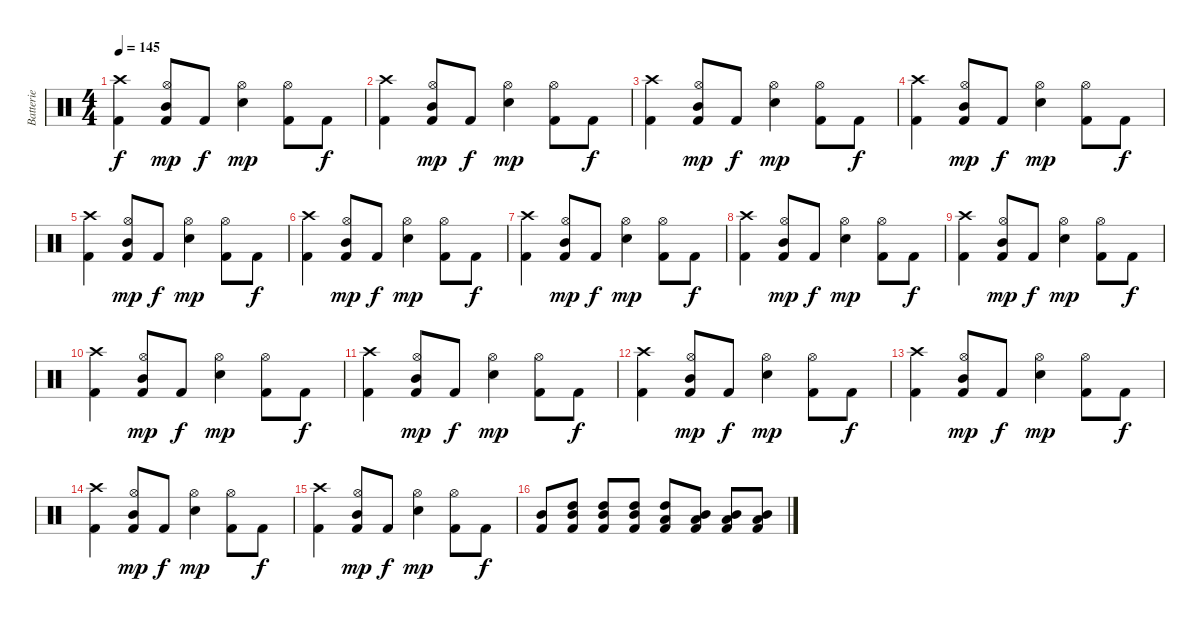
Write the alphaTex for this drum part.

\track ("Batterie" "Batterie") {instrument percussion}
\staff {score}
\articulation defaults
\ts (4 4)
\tempo 145
\clef neutral
\ks c
("Crash high (hit)" "Kick (hit) 2").4{dy f} ("Hi-Hat (open)" "Mid Tom (hit)" "Kick (hit) 2").8{dy mp} "Kick (hit) 2".8{dy f} ("Hi-Hat (open)" "Electric Snare (hit)").4{dy mp} ("Hi-Hat (open)" "Kick (hit) 2").8 "Kick (hit) 2".8{dy f} |
("Crash high (hit)" "Kick (hit) 2").4 ("Hi-Hat (open)" "Mid Tom (hit)" "Kick (hit) 2").8{dy mp} "Kick (hit) 2".8{dy f} ("Hi-Hat (open)" "Electric Snare (hit)").4{dy mp} ("Hi-Hat (open)" "Kick (hit) 2").8 "Kick (hit) 2".8{dy f} |
("Crash high (hit)" "Kick (hit) 2").4 ("Hi-Hat (open)" "Mid Tom (hit)" "Kick (hit) 2").8{dy mp} "Kick (hit) 2".8{dy f} ("Hi-Hat (open)" "Electric Snare (hit)").4{dy mp} ("Hi-Hat (open)" "Kick (hit) 2").8 "Kick (hit) 2".8{dy f} |
("Crash high (hit)" "Kick (hit) 2").4 ("Hi-Hat (open)" "Mid Tom (hit)" "Kick (hit) 2").8{dy mp} "Kick (hit) 2".8{dy f} ("Hi-Hat (open)" "Electric Snare (hit)").4{dy mp} ("Hi-Hat (open)" "Kick (hit) 2").8 "Kick (hit) 2".8{dy f} |
("Crash high (hit)" "Kick (hit) 2").4 ("Hi-Hat (open)" "Mid Tom (hit)" "Kick (hit) 2").8{dy mp} "Kick (hit) 2".8{dy f} ("Hi-Hat (open)" "Electric Snare (hit)").4{dy mp} ("Hi-Hat (open)" "Kick (hit) 2").8 "Kick (hit) 2".8{dy f} |
("Crash high (hit)" "Kick (hit) 2").4 ("Hi-Hat (open)" "Mid Tom (hit)" "Kick (hit) 2").8{dy mp} "Kick (hit) 2".8{dy f} ("Hi-Hat (open)" "Electric Snare (hit)").4{dy mp} ("Hi-Hat (open)" "Kick (hit) 2").8 "Kick (hit) 2".8{dy f} |
("Crash high (hit)" "Kick (hit) 2").4 ("Hi-Hat (open)" "Mid Tom (hit)" "Kick (hit) 2").8{dy mp} "Kick (hit) 2".8{dy f} ("Hi-Hat (open)" "Electric Snare (hit)").4{dy mp} ("Hi-Hat (open)" "Kick (hit) 2").8 "Kick (hit) 2".8{dy f} |
("Crash high (hit)" "Kick (hit) 2").4 ("Hi-Hat (open)" "Mid Tom (hit)" "Kick (hit) 2").8{dy mp} "Kick (hit) 2".8{dy f} ("Hi-Hat (open)" "Electric Snare (hit)").4{dy mp} ("Hi-Hat (open)" "Kick (hit) 2").8 "Kick (hit) 2".8{dy f} |
("Crash high (hit)" "Kick (hit) 2").4 ("Hi-Hat (open)" "Mid Tom (hit)" "Kick (hit) 2").8{dy mp} "Kick (hit) 2".8{dy f} ("Hi-Hat (open)" "Electric Snare (hit)").4{dy mp} ("Hi-Hat (open)" "Kick (hit) 2").8 "Kick (hit) 2".8{dy f} |
("Crash high (hit)" "Kick (hit) 2").4 ("Hi-Hat (open)" "Mid Tom (hit)" "Kick (hit) 2").8{dy mp} "Kick (hit) 2".8{dy f} ("Hi-Hat (open)" "Electric Snare (hit)").4{dy mp} ("Hi-Hat (open)" "Kick (hit) 2").8 "Kick (hit) 2".8{dy f} |
("Crash high (hit)" "Kick (hit) 2").4 ("Hi-Hat (open)" "Mid Tom (hit)" "Kick (hit) 2").8{dy mp} "Kick (hit) 2".8{dy f} ("Hi-Hat (open)" "Electric Snare (hit)").4{dy mp} ("Hi-Hat (open)" "Kick (hit) 2").8 "Kick (hit) 2".8{dy f} |
("Crash high (hit)" "Kick (hit) 2").4 ("Hi-Hat (open)" "Mid Tom (hit)" "Kick (hit) 2").8{dy mp} "Kick (hit) 2".8{dy f} ("Hi-Hat (open)" "Electric Snare (hit)").4{dy mp} ("Hi-Hat (open)" "Kick (hit) 2").8 "Kick (hit) 2".8{dy f} |
("Crash high (hit)" "Kick (hit) 2").4 ("Hi-Hat (open)" "Mid Tom (hit)" "Kick (hit) 2").8{dy mp} "Kick (hit) 2".8{dy f} ("Hi-Hat (open)" "Electric Snare (hit)").4{dy mp} ("Hi-Hat (open)" "Kick (hit) 2").8 "Kick (hit) 2".8{dy f} |
("Crash high (hit)" "Kick (hit) 2").4 ("Hi-Hat (open)" "Mid Tom (hit)" "Kick (hit) 2").8{dy mp} "Kick (hit) 2".8{dy f} ("Hi-Hat (open)" "Electric Snare (hit)").4{dy mp} ("Hi-Hat (open)" "Kick (hit) 2").8 "Kick (hit) 2".8{dy f} |
("Crash high (hit)" "Kick (hit) 2").4 ("Hi-Hat (open)" "Mid Tom (hit)" "Kick (hit) 2").8{dy mp} "Kick (hit) 2".8{dy f} ("Hi-Hat (open)" "Electric Snare (hit)").4{dy mp} ("Hi-Hat (open)" "Kick (hit) 2").8 "Kick (hit) 2".8{dy f} |
("Mid Tom (hit)" "Kick (hit) 2").8 ("High Tom (hit)" "Mid Tom (hit)" "Kick (hit) 2").8 ("High Tom (hit)" "Mid Tom (hit)" "Kick (hit) 2").8 ("High Tom (hit)" "Mid Tom (hit)" "Kick (hit) 2").8 ("High Tom (hit)" "Low Tom (hit)" "Kick (hit) 2").8 ("Mid Tom (hit)" "Low Tom (hit)" "Kick (hit) 2").8 ("Mid Tom (hit)" "Low Tom (hit)" "Kick (hit) 2").8 ("Mid Tom (hit)" "Low Tom (hit)" "Kick (hit) 2").8
